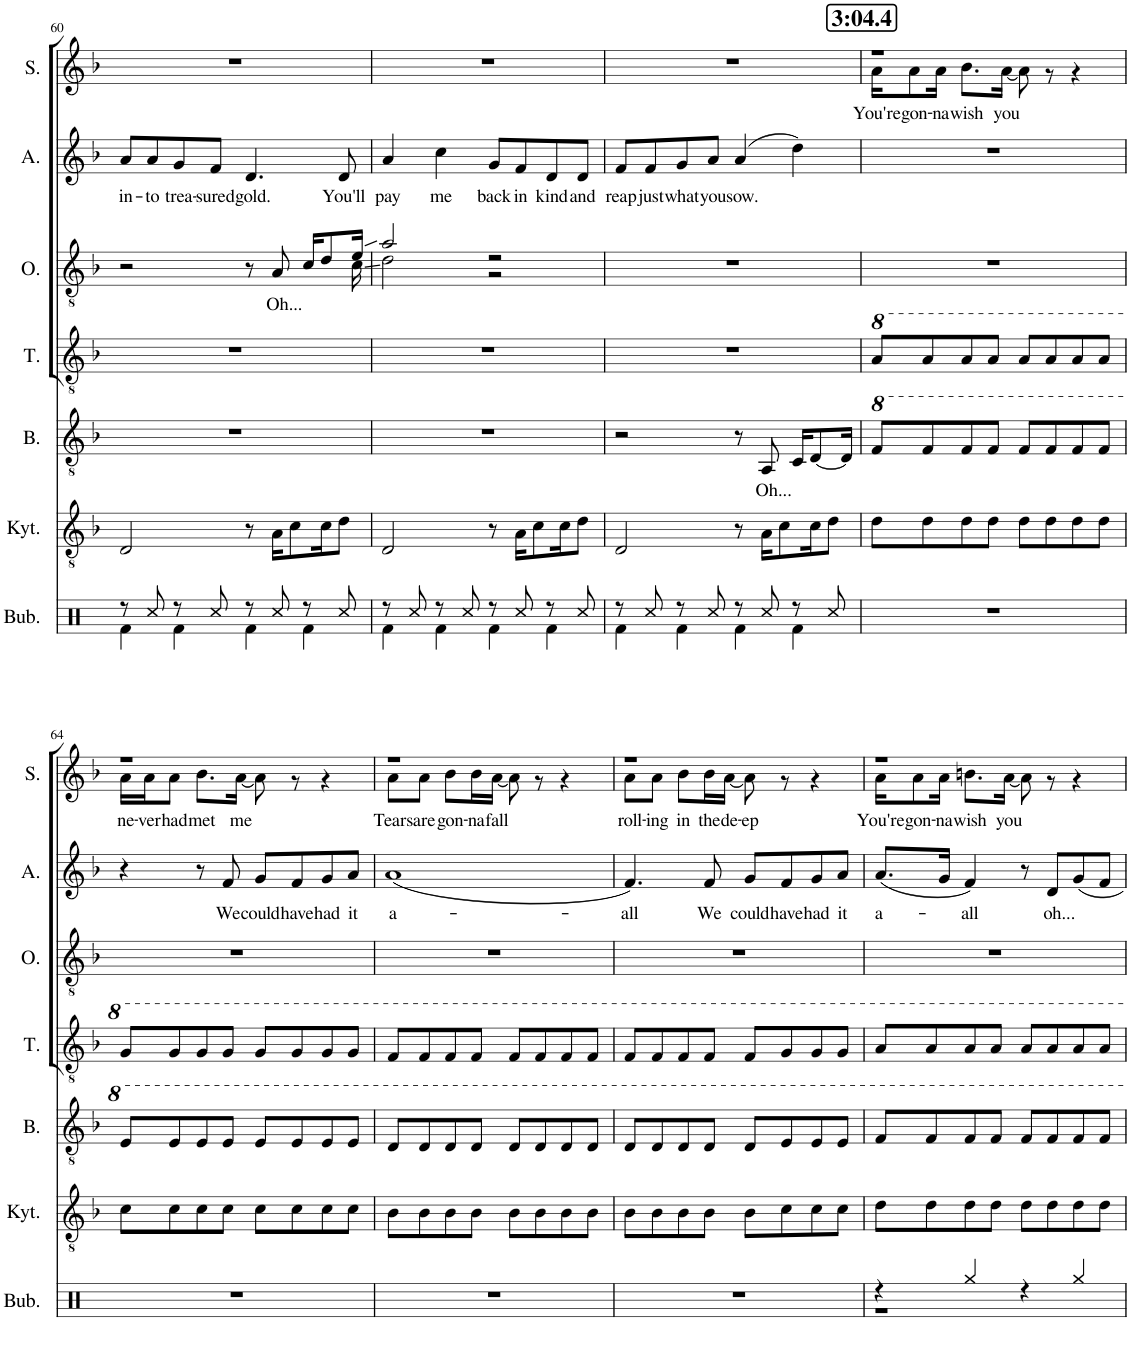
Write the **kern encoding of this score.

**kern	**kern	**kern	**text	**kern	**kern	**text	**kern	**text	**kern	**text
*part7	*part6	*part5	*part5	*part4	*part3	*part3	*part2	*part2	*part1	*part1
*staff7	*staff6	*staff5	*staff5	*staff4	*staff3	*staff3	*staff2	*staff2	*staff1	*staff1
*I"Bubny	*I"Klasická kytara	*I"Bass	*	*I"Tenor	*I"Ozdoby	*	*I"Alto	*	*I"Soprán	*
*I'Bub.	*I'Kyt.	*I'B.	*	*I'T.	*I'O.	*	*I'A.	*	*I'S.	*
!!LO:PB:g=z
*clefX	*clefGv2	*clefGv2	*	*clefGv2	*clefGv2	*	*clefG2	*	*clefG2	*
*k[]	*k[b-]	*k[b-]	*	*k[b-]	*k[b-]	*	*k[b-]	*	*k[b-]	*
*M4/4	*M4/4	*M4/4	*	*M4/4	*M4/4	*	*M4/4	*	*M4/4	*
=60	=60	=60	=60	=60	=60	=60	=60	=60	=60	=60
*^	*	*	*	*	*^	*	*	*	*	*
!	!	!	!	!	!	!	!	!	!	!LO:LY:b	!	!
8r	4Rf\	2D/	1r	.	1r	2r	2...ryy	.	8a/L	in-	1r	.
!	!	!	!	!	!	!	!	!	!	!LO:LY:b	!	!
8Rcc/	.	.	.	.	.	.	.	.	8a/	-to	.	.
!	!	!	!	!	!	!	!	!	!	!LO:LY:b	!	!
8r	4Rf\	.	.	.	.	.	.	.	8g/	trea-	.	.
!	!	!	!	!	!	!	!	!	!	!LO:LY:b	!	!
8Rcc/	.	.	.	.	.	.	.	.	8f/J	-sured	.	.
!	!	!	!	!	!	!	!	!	!	!LO:LY:b	!	!
8r	4Rf\	8r	.	.	.	8r	.	.	4.d/	gold.	.	.
!	!	!	!	!	!	!	!	!LO:LY:b	!	!	!	!
8Rcc/	.	16A\KL	.	.	.	8A/	.	Oh...	.	.	.	.
.	.	8c\	.	.	.	.	.	.	.	.	.	.
8r	4Rf\	.	.	.	.	16c/KL	.	.	.	.	.	.
.	.	16c\K	.	.	.	8d/	.	.	.	.	.	.
!	!	!	!	!	!	!	!	!	!	!LO:LY:b	!	!
8Rcc/	.	8d\J	.	.	.	.	.	.	8d/	You'll	.	.
.	.	.	.	.	.	16e/Jk	16c\	.	.	.	.	.
=61	=61	=61	=61	=61	=61	=61	=61	=61	=61	=61	=61	=61
!	!	!	!	!	!	!	!	!	!	!LO:LY:b	!	!
8r	4Rf\	2D/	1r	.	1r	2a/	2d\	.	4a/	pay	1r	.
8Rcc/	.	.	.	.	.	.	.	.	.	.	.	.
!	!	!	!	!	!	!	!	!	!	!LO:LY:b	!	!
8r	4Rf\	.	.	.	.	.	.	.	4cc\	me	.	.
8Rcc/	.	.	.	.	.	.	.	.	.	.	.	.
!	!	!	!	!	!	!	!	!	!	!LO:LY:b	!	!
8r	4Rf\	8r	.	.	.	2r	2r	.	8g/L	back	.	.
!	!	!	!	!	!	!	!	!	!	!LO:LY:b	!	!
8Rcc/	.	16A\KL	.	.	.	.	.	.	8f/	in	.	.
.	.	8c\	.	.	.	.	.	.	.	.	.	.
!	!	!	!	!	!	!	!	!	!	!LO:LY:b	!	!
8r	4Rf\	.	.	.	.	.	.	.	8d/	kind	.	.
.	.	16c\K	.	.	.	.	.	.	.	.	.	.
!	!	!	!	!	!	!	!	!	!	!LO:LY:b	!	!
8Rcc/	.	8d\J	.	.	.	.	.	.	8d/J	and	.	.
*	*	*	*	*	*	*v	*v	*	*	*	*	*
=62	=62	=62	=62	=62	=62	=62	=62	=62	=62	=62	=62
!	!	!	!	!	!	!	!	!	!LO:LY:b	!	!
8r	4Rf\	2D/	2r	.	1r	1r	.	8f/L	reap	1r	.
!	!	!	!	!	!	!	!	!	!LO:LY:b	!	!
8Rcc/	.	.	.	.	.	.	.	8f/	just	.	.
!	!	!	!	!	!	!	!	!	!LO:LY:b	!	!
8r	4Rf\	.	.	.	.	.	.	8g/	what	.	.
!	!	!	!	!	!	!	!	!	!LO:LY:b	!	!
8Rcc/	.	.	.	.	.	.	.	8a/J	you	.	.
!	!	!	!	!	!	!	!	!	!LO:LY:b	!	!
8r	4Rf\	8r	8r	.	.	.	.	(4a/	sow.	.	.
!	!	!	!	!LO:LY:b	!	!	!	!	!	!	!
8Rcc/	.	16A\KL	8AA/	Oh...	.	.	.	.	.	.	.
.	.	8c\	.	.	.	.	.	.	.	.	.
8r	4Rf\	.	16C/KL	.	.	.	.	4dd\)	.	.	.
.	.	16c\K	[8D/	.	.	.	.	.	.	.	.
8Rcc/	.	8d\J	.	.	.	.	.	.	.	.	.
.	.	.	16D/Jk]	.	.	.	.	.	.	.	.
*v	*v	*	*	*	*	*	*	*	*	*	*
!!LO:REH:place=s1:a:B:cj:fs=14:t=3&colon;04.4
=63	=63	=63	=63	=63	=63	=63	=63	=63	=63	=63
*	*	*	*	*	*	*	*	*	*^	*
!	!	!	!	!	!	!	!	!	!	!	!LO:LY:b
1r	8d\L	8f/L	.	8a/L	1r	.	1r	.	1r	16a\KL	You're
!	!	!	!	!	!	!	!	!	!	!	!LO:LY:b
.	.	.	.	.	.	.	.	.	.	8a\	gon-
.	8d\	8f/	.	8a/	.	.	.	.	.	.	.
!	!	!	!	!	!	!	!	!	!	!	!LO:LY:b
.	.	.	.	.	.	.	.	.	.	16a\Jk	-na
!	!	!	!	!	!	!	!	!	!	!	!LO:LY:b
.	8d\	8f/	.	8a/	.	.	.	.	.	8.b-\L	wish
.	8d\J	8f/J	.	8a/J	.	.	.	.	.	.	.
!	!	!	!	!	!	!	!	!	!	!	!LO:LY:b
.	.	.	.	.	.	.	.	.	.	[16a\Jk	you
.	8d\L	8f/L	.	8a/L	.	.	.	.	.	8a\]	.
.	8d\	8f/	.	8a/	.	.	.	.	.	8r	.
.	8d\	8f/	.	8a/	.	.	.	.	.	4r	.
.	8d\J	8f/J	.	8a/J	.	.	.	.	.	.	.
!!LO:LB:g=z	!!
=64	=64	=64	=64	=64	=64	=64	=64	=64	=64	=64	=64
!	!	!	!	!	!	!	!	!	!	!	!LO:LY:b
1r	8c\L	8e/L	.	8g/L	1r	.	4r	.	1r	16a\LL	ne-
!	!	!	!	!	!	!	!	!	!	!	!LO:LY:b
.	.	.	.	.	.	.	.	.	.	16a\J	-ver
!	!	!	!	!	!	!	!	!	!	!	!LO:LY:b
.	8c\	8e/	.	8g/	.	.	.	.	.	8a\J	had
!	!	!	!	!	!	!	!	!	!	!	!LO:LY:b
.	8c\	8e/	.	8g/	.	.	8r	.	.	8.b-\L	met
!	!	!	!	!	!	!	!	!LO:LY:b	!	!	!
.	8c\J	8e/J	.	8g/J	.	.	8f/	We	.	.	.
!	!	!	!	!	!	!	!	!	!	!	!LO:LY:b
.	.	.	.	.	.	.	.	.	.	[16a\Jk	me
!	!	!	!	!	!	!	!	!LO:LY:b	!	!	!
.	8c\L	8e/L	.	8g/L	.	.	8g/L	could	.	8a\]	.
!	!	!	!	!	!	!	!	!LO:LY:b	!	!	!
.	8c\	8e/	.	8g/	.	.	8f/	have	.	8r	.
!	!	!	!	!	!	!	!	!LO:LY:b	!	!	!
.	8c\	8e/	.	8g/	.	.	8g/	had	.	4r	.
!	!	!	!	!	!	!	!	!LO:LY:b	!	!	!
.	8c\J	8e/J	.	8g/J	.	.	8a/J	it	.	.	.
=65	=65	=65	=65	=65	=65	=65	=65	=65	=65	=65	=65
!	!	!	!	!	!	!	!	!LO:LY:b	!	!	!LO:LY:b
1r	8B-\L	8d/L	.	8f/L	1r	.	(1a	a-	1r	8a\L	Tears
!	!	!	!	!	!	!	!	!	!	!	!LO:LY:b
.	8B-\	8d/	.	8f/	.	.	.	.	.	8a\J	are
!	!	!	!	!	!	!	!	!	!	!	!LO:LY:b
.	8B-\	8d/	.	8f/	.	.	.	.	.	8b-\L	gon-
!	!	!	!	!	!	!	!	!	!	!	!LO:LY:b
.	8B-\J	8d/J	.	8f/J	.	.	.	.	.	16b-\L	-na
!	!	!	!	!	!	!	!	!	!	!	!LO:LY:b
.	.	.	.	.	.	.	.	.	.	[16a\JJ	fall
.	8B-\L	8d/L	.	8f/L	.	.	.	.	.	8a\]	.
.	8B-\	8d/	.	8f/	.	.	.	.	.	8r	.
.	8B-\	8d/	.	8f/	.	.	.	.	.	4r	.
.	8B-\J	8d/J	.	8f/J	.	.	.	.	.	.	.
=66	=66	=66	=66	=66	=66	=66	=66	=66	=66	=66	=66
!	!	!	!	!	!	!	!	!LO:LY:b	!	!	!LO:LY:b
1r	8B-\L	8d/L	.	8f/L	1r	.	4.f/)	-all	1r	8a\L	roll-
!	!	!	!	!	!	!	!	!	!	!	!LO:LY:b
.	8B-\	8d/	.	8f/	.	.	.	.	.	8a\J	-ing
!	!	!	!	!	!	!	!	!	!	!	!LO:LY:b
.	8B-\	8d/	.	8f/	.	.	.	.	.	8b-\L	in
!	!	!	!	!	!	!	!	!LO:LY:b	!	!	!LO:LY:b
.	8B-\J	8d/J	.	8f/J	.	.	8f/	We	.	16b-\L	the
!	!	!	!	!	!	!	!	!	!	!	!LO:LY:b
.	.	.	.	.	.	.	.	.	.	[16a\JJ	de-
!	!	!	!	!	!	!	!	!LO:LY:b	!	!	!LO:LY:b
.	8B-\L	8d/L	.	8f/L	.	.	8g/L	could	.	8a\]	-ep
!	!	!	!	!	!	!	!	!LO:LY:b	!	!	!
.	8c\	8e/	.	8g/	.	.	8f/	have	.	8r	.
!	!	!	!	!	!	!	!	!LO:LY:b	!	!	!
.	8c\	8e/	.	8g/	.	.	8g/	had	.	4r	.
!	!	!	!	!	!	!	!	!LO:LY:b	!	!	!
.	8c\J	8e/J	.	8g/J	.	.	8a/J	it	.	.	.
=67	=67	=67	=67	=67	=67	=67	=67	=67	=67	=67	=67
*^	*	*	*	*	*	*	*	*	*	*	*
!	!	!	!	!	!	!	!	!	!LO:LY:b	!	!	!LO:LY:b
4r	1r	8d\L	8f/L	.	8a/L	1r	.	(8.a/L	a-	1r	16a\KL	You're
!	!	!	!	!	!	!	!	!	!	!	!	!LO:LY:b
.	.	.	.	.	.	.	.	.	.	.	8a\	gon-
.	.	8d\	8f/	.	8a/	.	.	.	.	.	.	.
!	!	!	!	!	!	!	!	!	!	!	!	!LO:LY:b
.	.	.	.	.	.	.	.	16g/Jk	.	.	16a\Jk	-na
!	!	!	!	!	!	!	!	!	!LO:LY:b	!	!	!LO:LY:b
4Rgg/	.	8d\	8f/	.	8a/	.	.	4f/)	all	.	8.bn\L	wish
.	.	8d\J	8f/J	.	8a/J	.	.	.	.	.	.	.
!	!	!	!	!	!	!	!	!	!	!	!	!LO:LY:b
.	.	.	.	.	.	.	.	.	.	.	[16a\Jk	you
4r	.	8d\L	8f/L	.	8a/L	.	.	8r	.	.	8a\]	.
!	!	!	!	!	!	!	!	!	!LO:LY:b	!	!	!
.	.	8d\	8f/	.	8a/	.	.	8d/L	oh...	.	8r	.
4Rgg/	.	8d\	8f/	.	8a/	.	.	8g/	.	.	4r	.
.	.	8d\J	8f/J	.	8a/J	.	.	8f/J	.	.	.	.
*v	*v	*	*	*	*	*	*	*	*	*v	*v	*
=	=	=	=	=	=	=	=	=	=	=
*-	*-	*-	*-	*-	*-	*-	*-	*-	*-	*-
